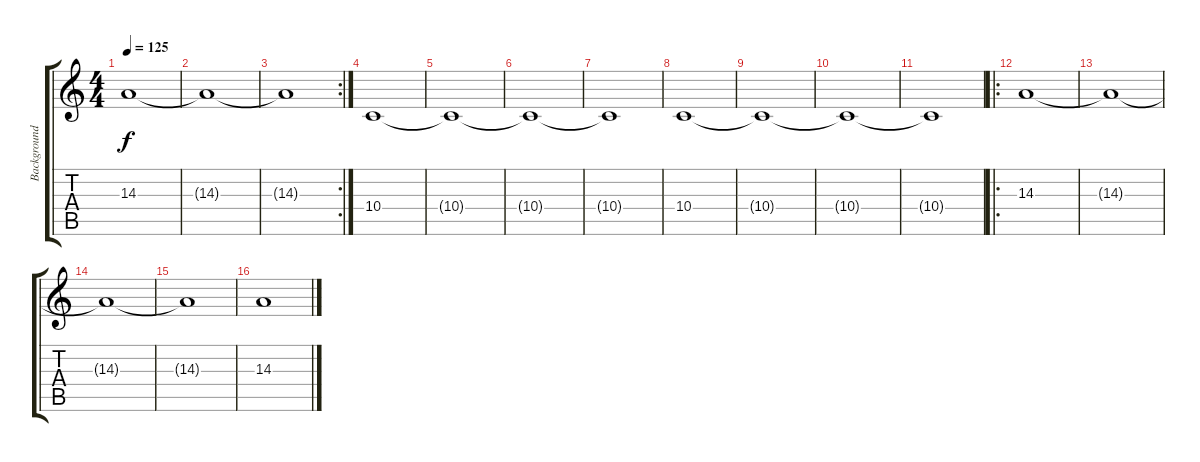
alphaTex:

\track ("Background Sound" "Background") {instrument pad2warm}
\staff {score tabs}
\tuning (E4 B3 G3 D3 A2 E2) {hide}
\ts (4 4)
\tempo 125
\clef g2
\ks c
14.3{t}.1{dy f} |
14.3{t}.1 |
\rc 2
14.3{t}.1 |
10.4.1 |
10.4{t}.1 |
10.4{t}.1 |
10.4{t}.1 |
10.4.1 |
10.4{t}.1 |
10.4{t}.1 |
10.4{t}.1 |
\ro
14.3.1 |
14.3{t}.1 |
14.3{t}.1 |
14.3{t}.1 |
14.3.1
